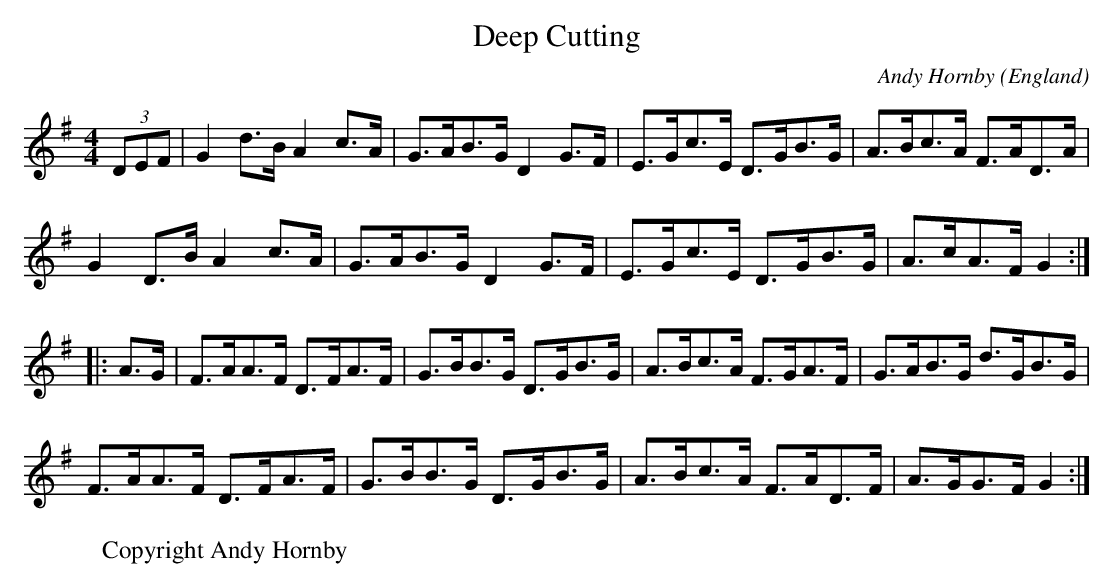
X:1
T:Deep Cutting
O:England
M:4/4
C:Andy Hornby
K:G
(3DEF|\
G2d>B A2c>A|G>AB>G D2G>F|\
E>Gc>E D>GB>G|A>Bc>A F>AD>A|
G2D>B A2c>A|G>AB>G D2G>F|\
E>Gc>E D>GB>G|A>cA>F G2 :|
|: A>G|\
F>AA>F D>FA>F|G>BB>G D>GB>G|\
A>Bc>A F>GA>F|G>AB>G d>GB>G|
F>AA>F D>FA>F|G>BB>G D>GB>G|\
A>Bc>A F>AD>F|A>GG>F G2:|
W:Copyright Andy Hornby
